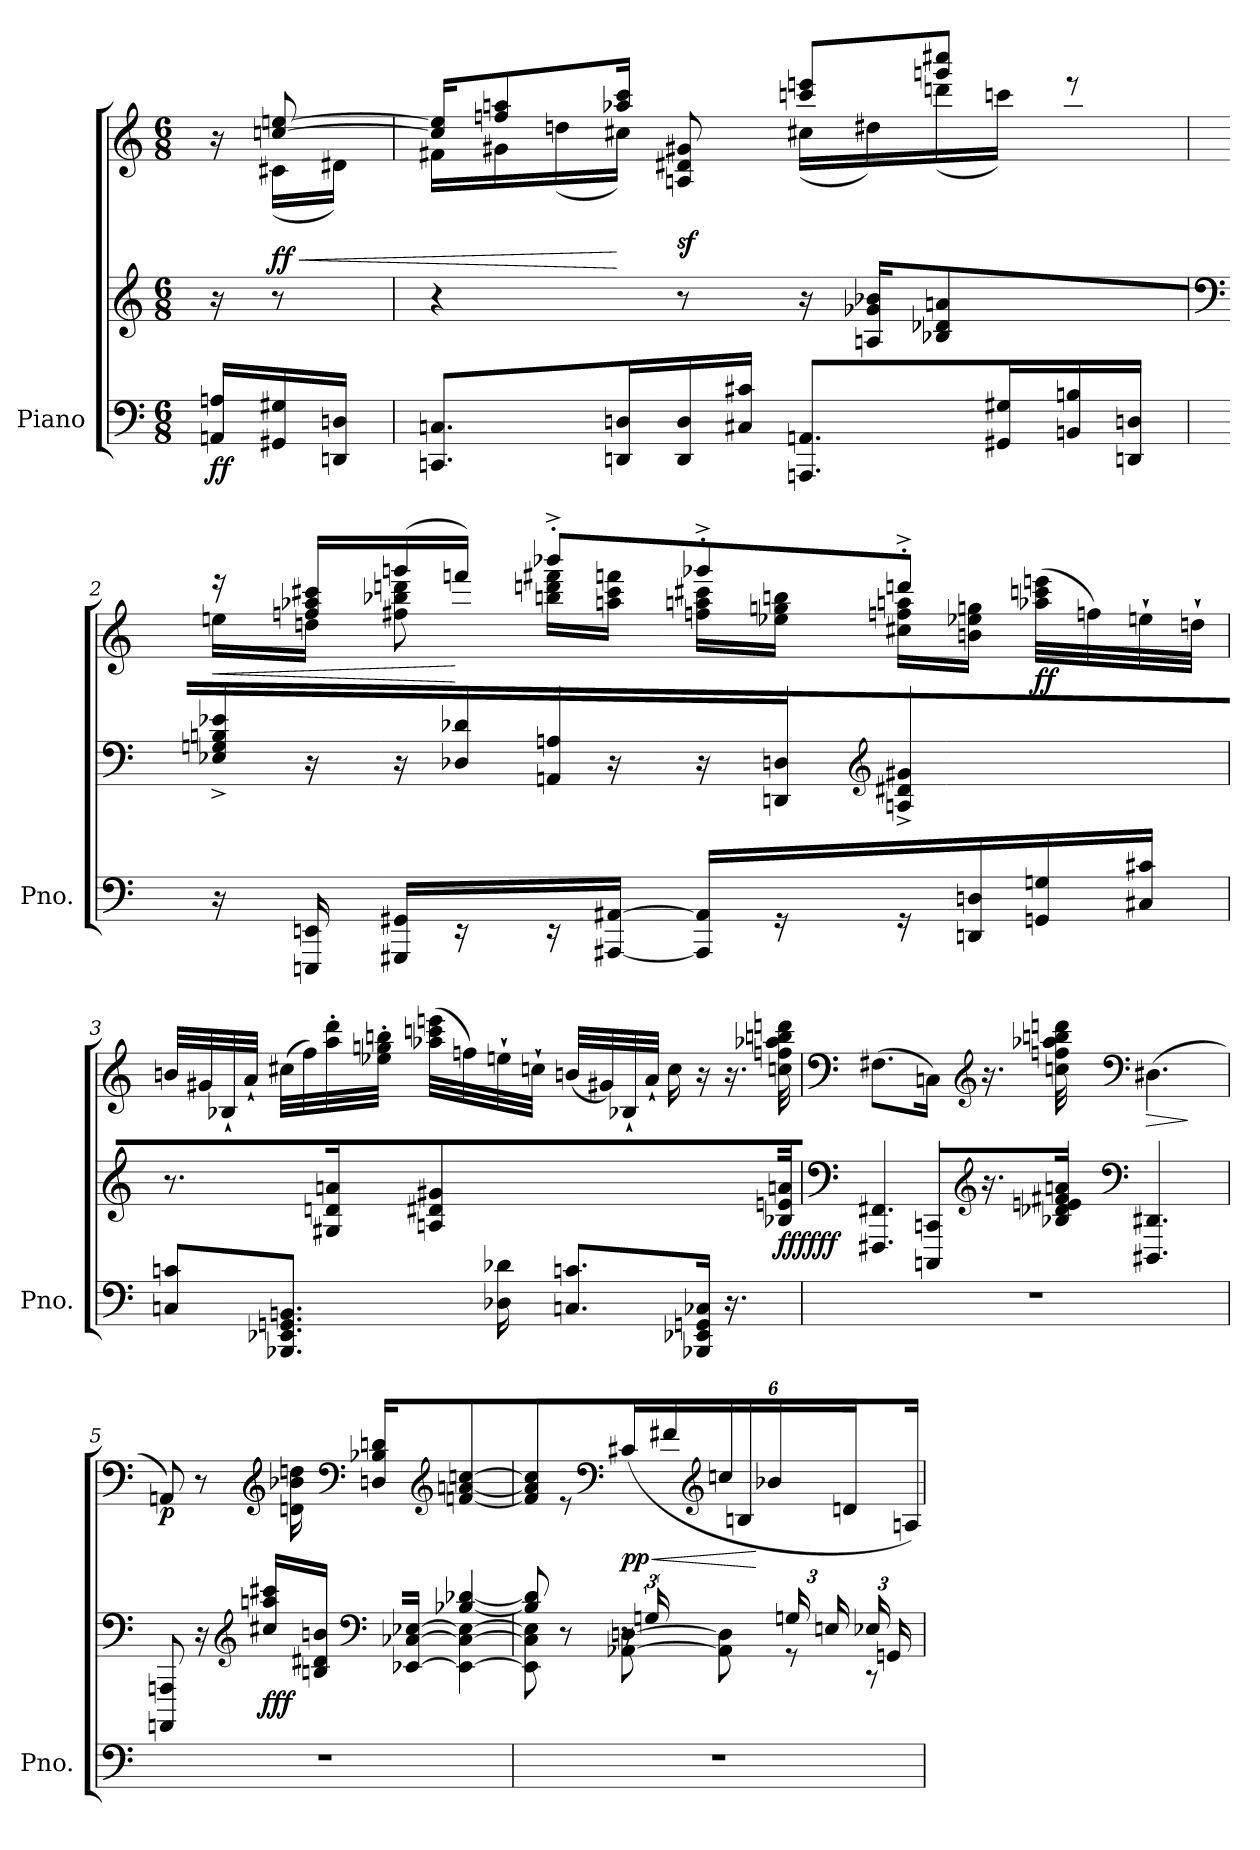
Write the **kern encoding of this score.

**kern	**kern	**kern	**dynam
*part1	*part1	*part1	*part1
*staff3	*staff2	*staff1	*staff1/2/3
*I"Piano	*	*	*
*I'Pno.	*	*	*
*clefF4	*clefG2	*clefG2	*
*k[]	*k[]	*k[]	*
*M6/8	*M6/8	*M6/8	*
=	=	=	=
*	*	*^	*
!	!	!	!	!LO:DY:b=3
16AAn/ 16An/LL	16r	16r	16ryy	ff
*	*	*MM55	*	*
!	!	!	!	!LO:HP:b
!	!	!	!	!LO:DY:n=1:b
16GG#X/ 16G#X/	8r	[8ccn/ [8een/	(<16c#X\LL	< ff
16DDn/ 16Dn/JJ	.	.	16d#X\JJ)	.
=1	=1	=1	=1	=1
*	*	*	*^	*
8.CCn/ 8.Cn/L	4r	16cc/] 16ee/]KL	16f#X\LL	8ryy	.
.	.	8ffn/ 8aan/	16g#X\	.	.
*	*	*	*v	*v	*
.	.	.	(<16ddn\	.
16DDn/ 16Dn/L	.	16aa-X/ 16ccc/Jk	16cc#X\JJ)	[
!	!	!	!	!LO:DY:b
16DD/ 16D/	8r	8An/ 8d#X/ 8g#X/	8ryy	sf
16C#X/ 16c#X/JJ	.	.	.	.
8.AAAn/ 8.AAn/L	16r	8cccn/ 8eeen/L	(<16cc#X\LL	.
.	16An/ 16g-X/ 16b-X/KL	.	16dd#X\)	.
.	8B-X/ 8d-X/ 8an/	8gggn/ 8cccc#X/J	(<16dddn\	.
16GG#X/ 16G#X/L	.	.	16cccn\JJ)	.
*	*	*	*^	*
16BBn/ 16Bn/	8ryy	8r	8ryy	16gn\ 16b-X\ 16dd-X\ 16ffn\ 16aa-X\L	.
16DDn/ 16Dn/JJ	.	.	.	16an\JJ	.
*	*	*v	*v	*v	*
!!LO:LB:g=z
=2	=2	=2	=2
*	*clefF4	*	*
*	*	*^	*
*	*	*	*^	*
!	!	!	!	!	!LO:HP:b
*	*	*	*v	*v	*
16r	16E-X\^ 16Gn\^ 16Bn\^ 16e-X\^LL	16r	16een\LL	<
16EEEn/ 16EEn/	16r	16ffn/ 16aa-X/ 16ccc#X/LL	16ddn\JJ	.
16GGG#X/ 16GG#X/LL	16r	(>16gggn/	8ff#X\ 8bb-X\ 8dddn\	.
16r	16D-X\ 16d-X\JJ	16fffn/JJ)	.	[
16r	16AAn/ 16An/LL	8bbb-X'^/L	16bbn\ 16dddn\ 16fff#X\LL	.
[16AAA#X/ [16AA#X/JJ	16r	.	16aan\ 16ccc#\ 16fffn\JJ	.
16AAA#/] 16AA#/]LL	16r	8ggg-X'^/	16ffn\ 16aan\ 16ccc#X\LL	.
16r	16DDn/ 16Dn/JJ	.	16ee-X\ 16ggn\ 16bbn\JJ	.
*	*clefG2	*	*	*
16r	4An/^ 4d#X/^ 4g#X/^	8dddn'^/J	16cc#X\ 16ffn\ 16aan\LL	.
16DDn/ 16Dn/	.	.	16bn\ 16ee-X\ 16ggn\JJ	.
!	!	!	!	!LO:DY:b
16GGn/ 16Gn/	.	32ryy	(<32aa-X\ 32cccn\ 32eeen\LLL	ff
.	.	32ryy	32ffn\)	.
16C#X/ 16c#X/JJ	.	32ryy	32een`\	.
.	.	32ryy	32ddn`\JJJ	.
*	*	*v	*v	*
!!LO:LB:g=z
=3	=3	=3	=3
8Cn/ 8cn/L	8.r	32bn/LLL	.
.	.	32g#X/	.
.	.	32B-X`/	.
.	.	32a`/JJJ	.
8.BBB-X/ 8.EE-X/ 8.GGn/ 8.BBn/J	.	(>32cc#X\LLL	.
.	.	32ff\)	.
.	16G#X/ 16dn/ 16an/KL	32aa\' 32ddd\'	.
.	.	32ee-X\' 32ggn\' 32bbn\'JJJ	.
.	8An/ 8d#X/ 8g#X/J	(>32aa-X\ 32cccn\ 32eeen\LLL	.
.	.	32ffn\)	.
16D-X\ 16d-X\	.	32een`\	.
.	.	32ccn`\JJJ	.
8.Cn/ 8.cn/L	4ryy	(<32bn/LLL	.
.	.	32g#X/)	.
.	.	32B-X`/	.
.	.	32a`/JJJ	.
.	.	16cc\	.
16BBB-X/ 16EE-X/ 16GGn/ 16C-X/Jk	.	16r	.
16.r	16ryy	16.r	.
.	32ryy	.	.
!	!	!	!LO:DY:b=2
!	!	!	!LO:DY:n=1:b
32ryy	32B-X/ 32en/ 32an/	32ccn\ 32ffn\ 32aa-X\ 32bbn\ 32dddn\	fff fff
!!LO:PB:g=z
=4	=4	=4	=4
*	*clefF4	*clefF4	*
2.r	8.FFF#X/ 8.FF#X/L	(>8.F#X\L	.
.	16CCCn/ 16CCn/Jk	16Cn\Jk)	.
*	*clefG2	*clefG2	*
.	16.r	16.r	.
.	32B-X/ 32d-X/ 32en/ 32f#X/ 32an/	32ccn\ 32ffn\ 32aa-X\ 32bbn\ 32dddn\	.
*	*clefF4	*clefF4	*
!	!	!	!LO:HP:b
.	4.DDD#X/ 4.DD#X/	(>4.D#X\	>
.	.	.	]
=5	=5	=5	=5
*	*^	*^	*
*	*	*^	*	*	*
!	!	!	!	!	!	!LO:DY:b
2.r	4..ryy	8AAAAn/ 8AAAn/	2ryy	8AAn/)	4ryy	p
.	.	16r	.	8r	.	.
*	*clefG2	*	*	*	*	*
!	!	!	!	!	!	!LO:DY:b=2
.	.	16cc#X/ 16aan/ 16ccc#X/LL	.	.	.	fff
*	*	*	*	*clefG2	*	*
.	.	16ryy	.	8ryy	16dn\ 16b-X\ 16ddn\	.
.	.	16Bn/ 16d#X/ 16bn/JJ	.	.	4..ryy	.
*	*clefF4	*	*	*clefF4	*	*
.	.	8ryy	.	16Dn\ 16B-X\ 16dn\LL	.	.
.	[16EE-X/ [16C-X/ [16E-X/JJ	.	.	16ryy	.	.
*	*	*	*	*clefG2	*	*
.	4ryy	[4B-X/ [4d-X/	4EE-\_ 4C-\_ 4E-\_	[4fn/ [4an/ [4ccn/	.	.
*	*	*	*	*v	*v	*
!!LO:LB:g=z
=6	=6	=6	=6	=6	=6
2.r	24%7ryy	8B-/] 8d-/]	8EE-\] 8C-\] 8E-\]	8f/] 8a/] 8cc/]	.
.	.	8r	8ryy	8r	.
*	*	*	*	*clefF4	*
*	*	*	*	*Xbrackettup	*
!	!	!	!	!	!LO:HP:b
!	!	!	!	!	!LO:DY:n=1:b
.	.	8r	[8AA-X\ [8Dn\	(>24c#X\LL	< pp
.	24Gn/	.	.	24ryy	.
.	6ryy	.	.	24f#X\JJ	.
*	*	*	*	*clefG2	*
.	.	4ryy	8AA-\] 8D\]	24ccn/LL	.
.	.	.	.	24Bn/	.
.	.	.	.	24b-X/JJ	[
*	*Xbrackettup	*	*	*	*
.	24Gn/LL	.	8r	12ryy	.
.	24En/	.	.	.	.
.	24ryy	.	.	24dn\JJ	.
.	24E-X/LL	8ryy	8r	12ryy	.
.	24GGn/	.	.	.	.
.	24ryy	.	.	24An\JJ)	.
*	*v	*v	*v	*	*
=	=	=	=
*-	*-	*-	*-
